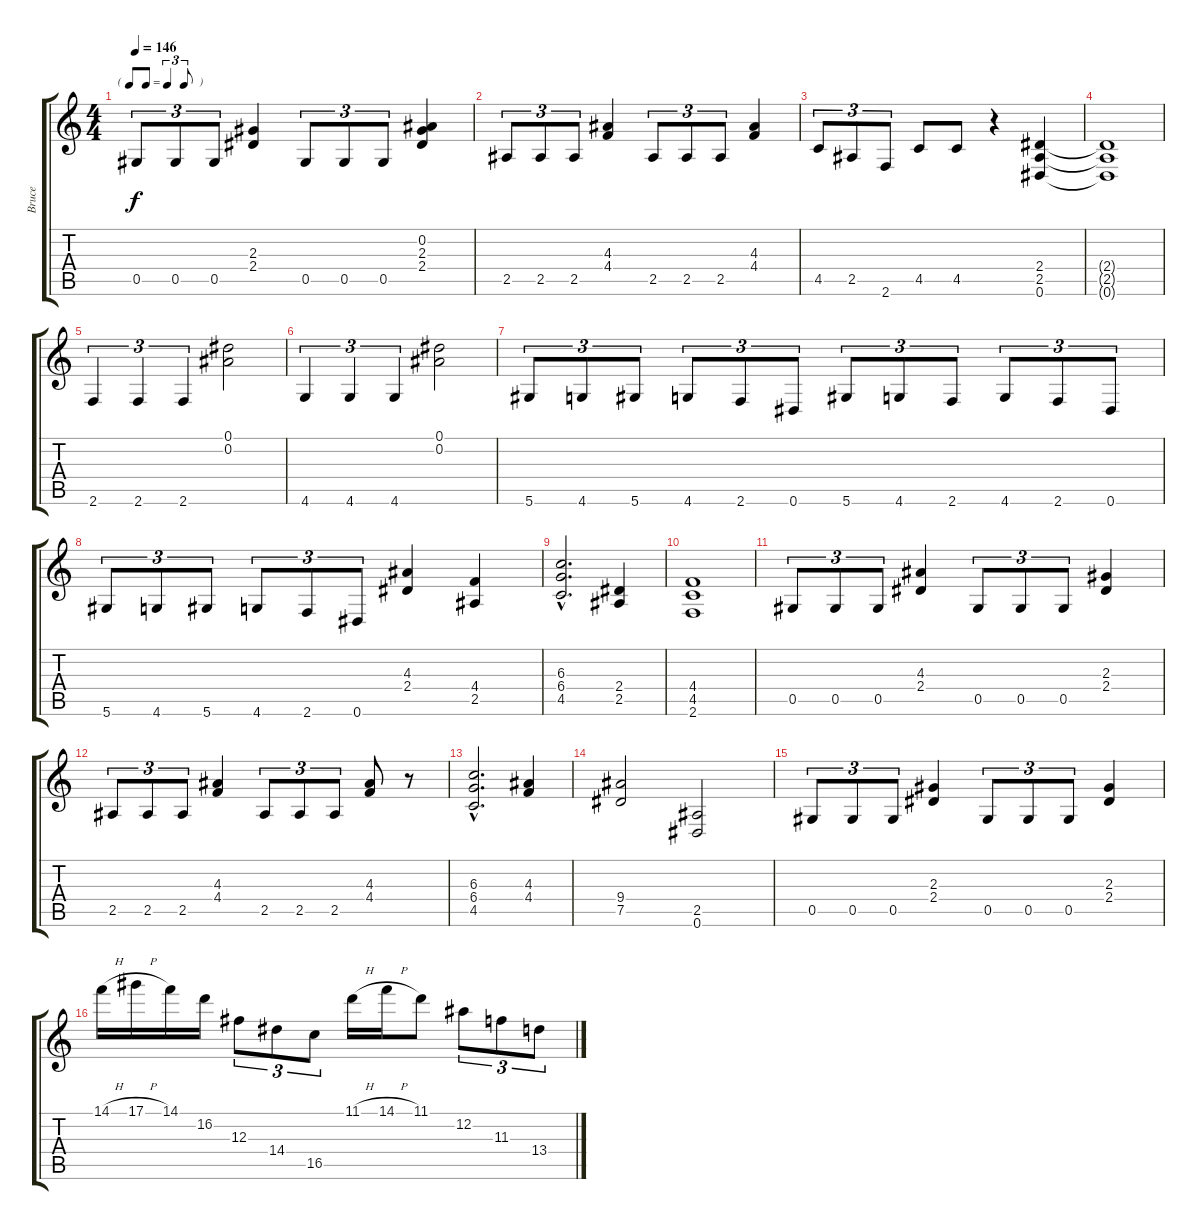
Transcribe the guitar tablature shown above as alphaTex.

\track ("Bruce" "Bruce") {instrument distortionguitar}
\staff {score tabs}
\tuning (Eb4 Bb3 Gb3 Db3 Ab2 Eb2) {hide}
\ts (4 4)
\tf triplet8th
\tempo 146
\clef g2
\ks c
0.5.8{tu (3 2) dy f} 0.5.8{tu (3 2)} 0.5.8{tu (3 2)} (2.3 2.4).4 0.5.8{tu (3 2)} 0.5.8{tu (3 2)} 0.5.8{tu (3 2)} (0.2 2.3 2.4).4 |
2.5.8{tu (3 2)} 2.5.8{tu (3 2)} 2.5.8{tu (3 2)} (4.3 4.4).4 2.5.8{tu (3 2)} 2.5.8{tu (3 2)} 2.5.8{tu (3 2)} (4.3 4.4).4 |
4.5.8{tu (3 2)} 2.5.8{tu (3 2)} 2.6.8{tu (3 2)} 4.5.8 4.5.8 r.4 (2.4 2.5 0.6).4 |
(2.4{t} 2.5{t} 0.6{t}).1 |
2.6.4{tu (3 2)} 2.6.4{tu (3 2)} 2.6.4{tu (3 2)} (0.1 0.2).2 |
4.6.4{tu (3 2)} 4.6.4{tu (3 2)} 4.6.4{tu (3 2)} (0.1 0.2).2 |
5.6.8{tu (3 2)} 4.6.8{tu (3 2)} 5.6.8{tu (3 2)} 4.6.8{tu (3 2)} 2.6.8{tu (3 2)} 0.6.8{tu (3 2)} 5.6.8{tu (3 2)} 4.6.8{tu (3 2)} 2.6.8{tu (3 2)} 4.6.8{tu (3 2)} 2.6.8{tu (3 2)} 0.6.8{tu (3 2)} |
5.6.8{tu (3 2)} 4.6.8{tu (3 2)} 5.6.8{tu (3 2)} 4.6.8{tu (3 2)} 2.6.8{tu (3 2)} 0.6.8{tu (3 2)} (4.3 2.4).4 (4.4 2.5).4 |
(6.3{hac} 6.4{hac} 4.5{hac}).2{d} (2.4 2.5).4 |
(4.4 4.5 2.6).1 |
0.5.8{tu (3 2)} 0.5.8{tu (3 2)} 0.5.8{tu (3 2)} (4.3 2.4).4 0.5.8{tu (3 2)} 0.5.8{tu (3 2)} 0.5.8{tu (3 2)} (2.3 2.4).4 |
2.5.8{tu (3 2)} 2.5.8{tu (3 2)} 2.5.8{tu (3 2)} (4.3 4.4).4 2.5.8{tu (3 2)} 2.5.8{tu (3 2)} 2.5.8{tu (3 2)} (4.3 4.4).8 r.8 |
(6.3{hac} 6.4{hac} 4.5{hac}).2{d} (4.3 4.4).4 |
(9.4 7.5).2 (2.5 0.6).2 |
0.5.8{tu (3 2)} 0.5.8{tu (3 2)} 0.5.8{tu (3 2)} (2.3 2.4).4 0.5.8{tu (3 2)} 0.5.8{tu (3 2)} 0.5.8{tu (3 2)} (2.3 2.4).4 |
14.1{h}.16 17.1{h}.16 14.1.16 16.2.16 12.3.8{tu (3 2)} 14.4.8{tu (3 2)} 16.5.8{tu (3 2)} 11.1{h}.16 14.1{h}.16 11.1.8 12.2.8{tu (3 2)} 11.3.8{tu (3 2)} 13.4.8{tu (3 2)}
